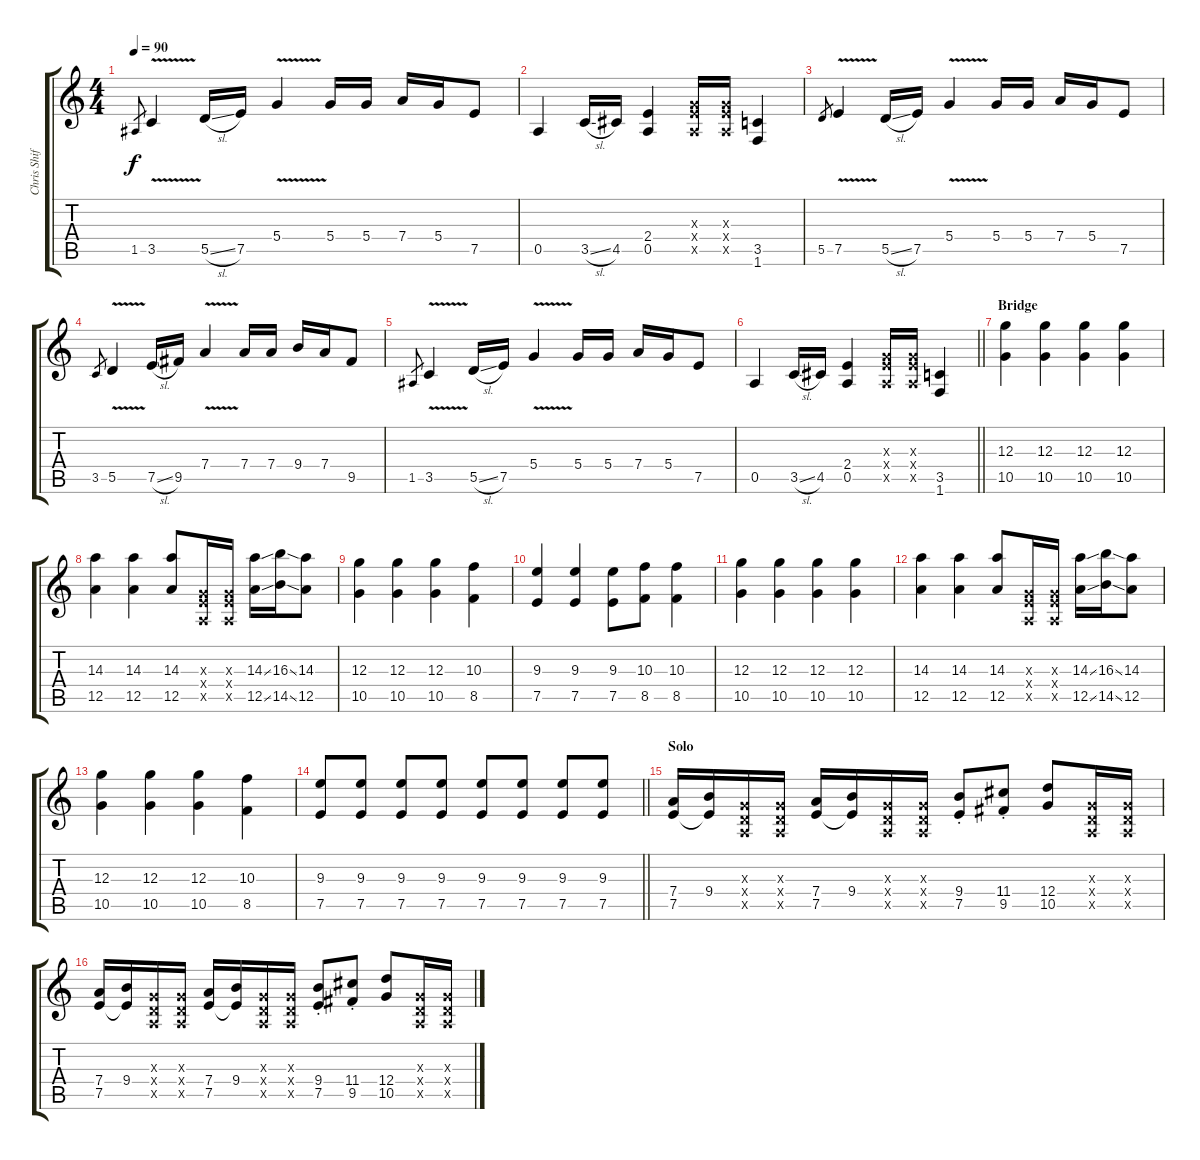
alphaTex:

\track ("Chris Shiflett" "Chris Shif") {instrument distortionguitar}
\staff {score tabs}
\tuning (E4 B3 G3 D3 A2 E2) {hide}
\ts (4 4)
\tempo 90
\clef g2
\ks c
1.5.8{gr dy f} 3.5{v}.4 5.5{sl}.16 7.5.16 5.4{v}.4 5.4.16 5.4.16 7.4.16 5.4.16 7.5.8 |
0.5.4 3.5{sl}.16 4.5.16 (2.4 0.5).4 (0.3{x} 2.4{x} 0.5{x}).16 (0.3{x} 2.4{x} 0.5{x}).16 (3.5 1.6).4 |
5.5.8{gr} 7.5{v}.4 5.5{sl}.16 7.5.16 5.4{v}.4 5.4.16 5.4.16 7.4.16 5.4.16 7.5.8 |
3.5.8{gr} 5.5{v}.4 7.5{sl}.16 9.5.16 7.4{v}.4 7.4.16 7.4.16 9.4.16 7.4.16 9.5.8 |
1.5.8{gr} 3.5{v}.4 5.5{sl}.16 7.5.16 5.4{v}.4 5.4.16 5.4.16 7.4.16 5.4.16 7.5.8 |
\barLineRight lightlight
0.5.4 3.5{sl}.16 4.5.16 (2.4 0.5).4 (0.3{x} 2.4{x} 0.5{x}).16 (0.3{x} 2.4{x} 0.5{x}).16 (3.5 1.6).4 |
\section ("" "Bridge")
(12.3 10.5).4{instrument distortionguitar} (12.3 10.5).4 (12.3 10.5).4 (12.3 10.5).4 |
(14.3 12.5).4 (14.3 12.5).4 (14.3 12.5).8 (0.3{x} 2.4{x} 0.5{x}).16 (0.3{x} 2.4{x} 0.5{x}).16 (14.3{ss} 12.5{ss}).16 (16.3{ss} 14.5{ss}).16 (14.3 12.5).8 |
(12.3 10.5).4 (12.3 10.5).4 (12.3 10.5).4 (10.3 8.5).4 |
(9.3 7.5).4 (9.3 7.5).4 (9.3 7.5).8 (10.3 8.5).8 (10.3 8.5).4 |
(12.3 10.5).4 (12.3 10.5).4 (12.3 10.5).4 (12.3 10.5).4 |
(14.3 12.5).4 (14.3 12.5).4 (14.3 12.5).8 (0.3{x} 2.4{x} 0.5{x}).16 (0.3{x} 2.4{x} 0.5{x}).16 (14.3{ss} 12.5{ss}).16 (16.3{ss} 14.5{ss}).16 (14.3 12.5).8 |
(12.3 10.5).4 (12.3 10.5).4 (12.3 10.5).4 (10.3 8.5).4 |
\barLineRight lightlight
(9.3 7.5).8 (9.3 7.5).8 (9.3 7.5).8 (9.3 7.5).8 (9.3 7.5).8 (9.3 7.5).8 (9.3 7.5).8 (9.3 7.5).8 |
\section ("" "Solo")
(7.4 7.5).16{instrument distortionguitar} (9.4 7.5{t}).16 (0.3{x} 0.4{x} 0.5{x}).16 (0.3{x} 0.4{x} 0.5{x}).16 (7.4 7.5).16 (9.4 7.5{t}).16 (0.3{x} 0.4{x} 0.5{x}).16 (0.3{x} 0.4{x} 0.5{x}).16 (9.4{st} 7.5{st}).8 (11.4{st} 9.5{st}).8 (12.4 10.5).8 (0.3{x} 0.4{x} 0.5{x}).16 (0.3{x} 0.4{x} 0.5{x}).16 |
(7.4 7.5).16 (9.4 7.5{t}).16 (0.3{x} 0.4{x} 0.5{x}).16 (0.3{x} 0.4{x} 0.5{x}).16 (7.4 7.5).16 (9.4 7.5{t}).16 (0.3{x} 0.4{x} 0.5{x}).16 (0.3{x} 0.4{x} 0.5{x}).16 (9.4{st} 7.5{st}).8 (11.4{st} 9.5{st}).8 (12.4 10.5).8 (0.3{x} 0.4{x} 0.5{x}).16 (0.3{x} 0.4{x} 0.5{x}).16
